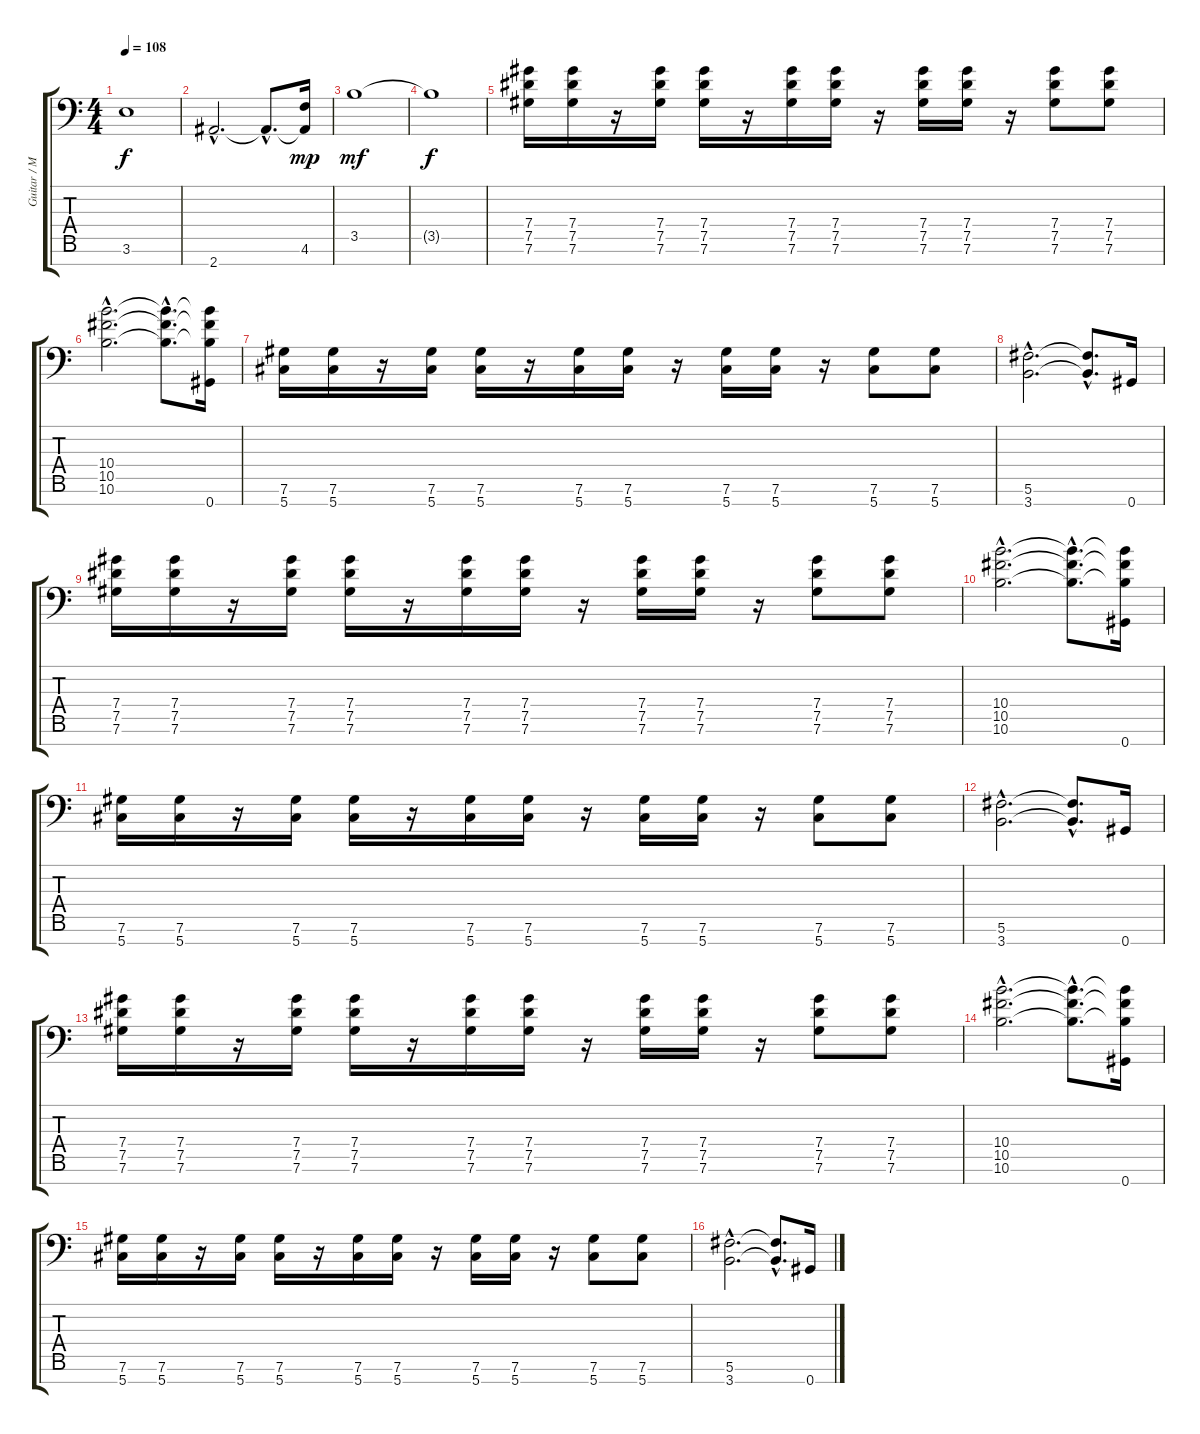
\track ("Guitar / Mike Mushok" "Guitar / M") {instrument distortionguitar}
\staff {score tabs}
\tuning (Eb4 Bb3 Gb3 Db3 Ab2 Db2 Ab1) {hide}
\ts (4 4)
\tempo 108
\clef f4
\ks c
3.6.1{dy f} |
2.7{hac}.2{d} 2.7{hac t}.8{d} (4.6 2.7{t}).16{dy mp} |
3.5.1{dy mf} |
3.5{t}.1{dy f} |
(7.4 7.5 7.6).16{instrument distortionguitar} (7.4 7.5 7.6).16 r.16 (7.4 7.5 7.6).16 (7.4 7.5 7.6).16 r.16 (7.4 7.5 7.6).16 (7.4 7.5 7.6).16 r.16 (7.4 7.5 7.6).16 (7.4 7.5 7.6).16 r.16 (7.4 7.5 7.6).8 (7.4 7.5 7.6).8 |
(10.4{hac} 10.5{hac} 10.6{hac}).2{d} (10.4{hac t} 10.5{hac t} 10.6{hac t}).8{d} (10.4{t} 10.5{t} 10.6{t} 0.7).16 |
(7.6 5.7).16 (7.6 5.7).16 r.16 (7.6 5.7).16 (7.6 5.7).16 r.16 (7.6 5.7).16 (7.6 5.7).16 r.16 (7.6 5.7).16 (7.6 5.7).16 r.16 (7.6 5.7).8 (7.6 5.7).8 |
(5.6{hac} 3.7{hac}).2{d} (5.6{hac t} 3.7{hac t}).8{d} 0.7.16 |
(7.4 7.5 7.6).16 (7.4 7.5 7.6).16 r.16 (7.4 7.5 7.6).16 (7.4 7.5 7.6).16 r.16 (7.4 7.5 7.6).16 (7.4 7.5 7.6).16 r.16 (7.4 7.5 7.6).16 (7.4 7.5 7.6).16 r.16 (7.4 7.5 7.6).8 (7.4 7.5 7.6).8 |
(10.4{hac} 10.5{hac} 10.6{hac}).2{d} (10.4{hac t} 10.5{hac t} 10.6{hac t}).8{d} (10.4{t} 10.5{t} 10.6{t} 0.7).16 |
(7.6 5.7).16 (7.6 5.7).16 r.16 (7.6 5.7).16 (7.6 5.7).16 r.16 (7.6 5.7).16 (7.6 5.7).16 r.16 (7.6 5.7).16 (7.6 5.7).16 r.16 (7.6 5.7).8 (7.6 5.7).8 |
(5.6{hac} 3.7{hac}).2{d} (5.6{hac t} 3.7{hac t}).8{d} 0.7.16 |
(7.4 7.5 7.6).16 (7.4 7.5 7.6).16 r.16 (7.4 7.5 7.6).16 (7.4 7.5 7.6).16 r.16 (7.4 7.5 7.6).16 (7.4 7.5 7.6).16 r.16 (7.4 7.5 7.6).16 (7.4 7.5 7.6).16 r.16 (7.4 7.5 7.6).8 (7.4 7.5 7.6).8 |
(10.4{hac} 10.5{hac} 10.6{hac}).2{d} (10.4{hac t} 10.5{hac t} 10.6{hac t}).8{d} (10.4{t} 10.5{t} 10.6{t} 0.7).16 |
(7.6 5.7).16 (7.6 5.7).16 r.16 (7.6 5.7).16 (7.6 5.7).16 r.16 (7.6 5.7).16 (7.6 5.7).16 r.16 (7.6 5.7).16 (7.6 5.7).16 r.16 (7.6 5.7).8 (7.6 5.7).8 |
(5.6{hac} 3.7{hac}).2{d} (5.6{hac t} 3.7{hac t}).8{d} 0.7.16
